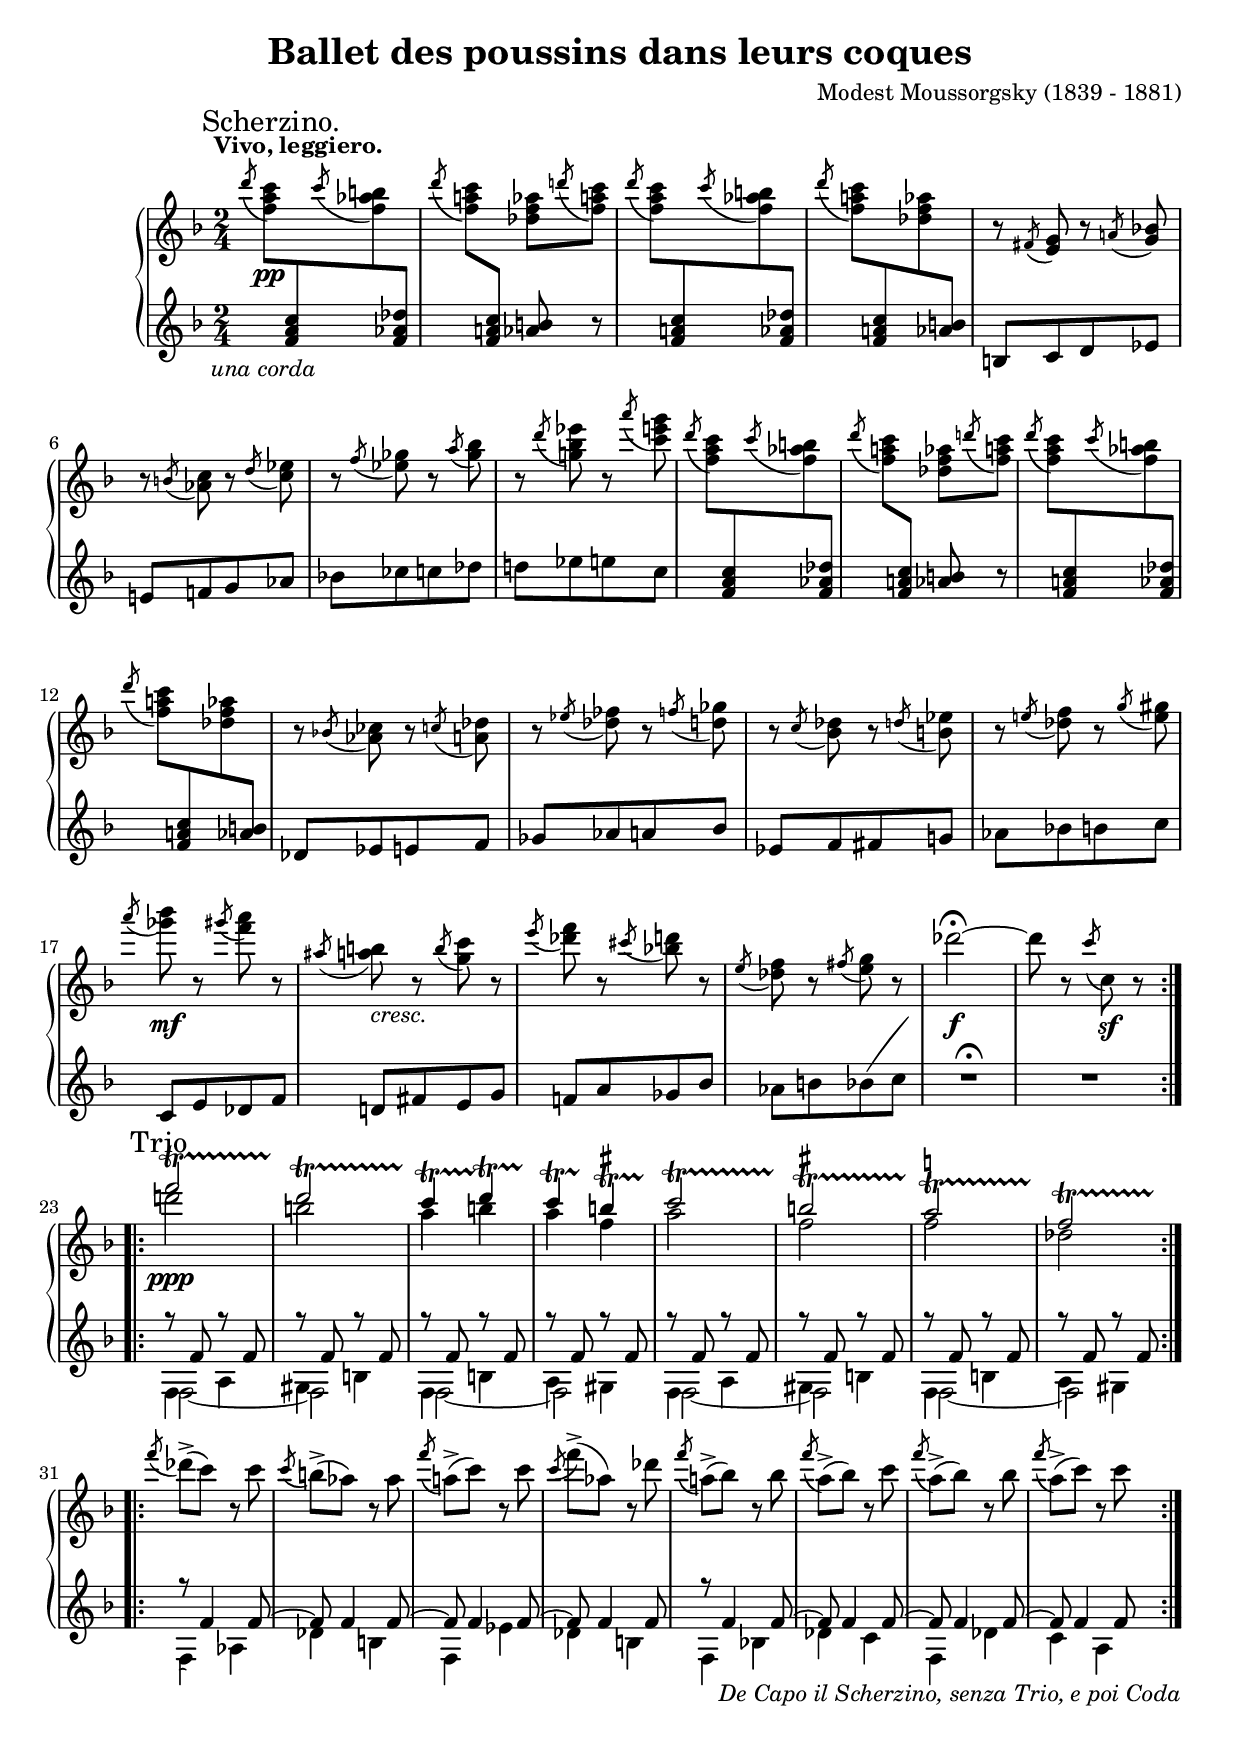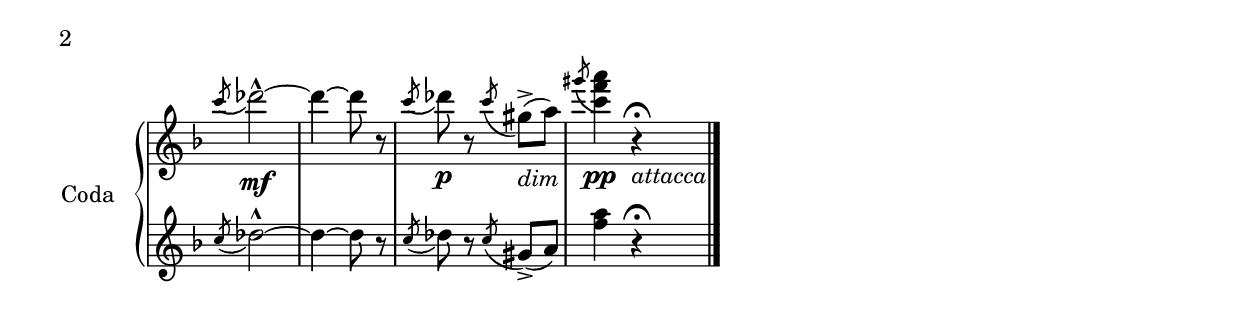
\version "2.18.2"
\language "english"

\header {
  title        = "Ballet des poussins dans leurs coques"
  composer     = "Modest Moussorgsky (1839 - 1881)"
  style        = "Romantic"
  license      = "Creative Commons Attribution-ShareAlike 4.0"
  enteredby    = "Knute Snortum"
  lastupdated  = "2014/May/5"
  date         = "1874"
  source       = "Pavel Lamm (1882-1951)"

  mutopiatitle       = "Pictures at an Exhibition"
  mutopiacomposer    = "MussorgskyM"
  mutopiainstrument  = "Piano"
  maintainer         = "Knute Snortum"
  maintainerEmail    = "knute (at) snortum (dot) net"
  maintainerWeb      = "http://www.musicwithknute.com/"
}

scherzino = {
  \once
  \override Score.RehearsalMark.self-alignment-X = #LEFT
  \mark "Scherzino."
}

trio = {
  \once
  \override Score.RehearsalMark.self-alignment-X = #LEFT
  \mark "Trio"
}

daCapoAdjust = {
  \override TextScript.X-offset = -38
  \override TextScript.Y-offset = -3
}

daCapo = \markup { \italic "De Capo il Scherzino, senza Trio, e poi Coda" }
cres = \markup { \italic "cresc." }
dimin = \markup { \italic "dim" }
attacca = \markup { \italic "attacca  " }

staffUp = \change Staff = "up"
staffDown = \change Staff = "down"

slurAcrossStaves = {
  \shape #'((0.1 . 0.1) (1 . 2) (1 . 3.5) (1 . 5)) Slur
}

highVoice = \relative c''' {
  \tempo "Vivo, leggiero."
  \scherzino
  | \acciaccatura { d8 } <f, a c>8 [ \pp \staffDown <f, a c> \staffUp
    \acciaccatura { c''8 } <f, af b> \staffDown <f, af df> ] \staffUp
  | \acciaccatura { d''8 } <f, a c>8 \staffDown <f, a c> \staffUp
    <df' f af> [ \acciaccatura { d'8 } <f, a c> ]
  | \acciaccatura { d'8 } <f, a c>8 [ \staffDown <f, a c> \staffUp
    \acciaccatura { c''8 } <f, af b> \staffDown <f, af df> ] \staffUp
  | \acciaccatura { d''8 } <f, a c>8 [ \staffDown <f, a c> \staffUp
    <df' f af> \staffDown <af b> ] \staffUp
  | r8 \acciaccatura { fs8 } <e g> r \acciaccatura { a8 } <g bf>
  | r8 \acciaccatura { b8 } <af c> r \acciaccatura { d8 } <c ef>
  | r8 \acciaccatura { f8 } <ef gf> r \acciaccatura { a8 } <gf bf>

  \barNumberCheck #8
  | r8 \acciaccatura { d'8 } <g, bf ef> r \acciaccatura { a'8 } <c, e g>
  | \acciaccatura { d8 } <f, a c>8 [ \staffDown <f, a c> \staffUp
    \acciaccatura { c''8 } <f, af b> \staffDown <f, af df> ] \staffUp
  | \acciaccatura { d''8 } <f, a c>8 \staffDown <f, a c> \staffUp
    <df' f af> [ \acciaccatura { d'8 } <f, a c> ]
  | \acciaccatura { d'8 } <f, a c>8 [ \staffDown <f, a c> \staffUp
    \acciaccatura { c''8 } <f, af b> \staffDown <f, af df> ] \staffUp
  | \acciaccatura { d''8 } <f, a c>8 [ \staffDown <f, a c> \staffUp
    <df' f af> \staffDown <af b> ] \staffUp
  | r8 \acciaccatura { bf8 } <af cf> r \acciaccatura { c8 } <a df>
  | r8 \acciaccatura { ef'8 } <df ff> r \acciaccatura { f8 } <d gf>
  | r8 \acciaccatura { c8 } <bf df> r \acciaccatura { d8 }  <b ef>
  | r8 \acciaccatura { e8 } <df f> r \acciaccatura { g8 } <e gs>
  | \acciaccatura { a'8 } <gf bf>8 \mf r \acciaccatura { gs8 } <f a> r
  | \acciaccatura { as,8 } <a b>8 _\cres r \acciaccatura { b8 } <g c> r
  | \acciaccatura { e'8 } <df f>8 r \acciaccatura { cs8 } <bf d> r
  | \acciaccatura { e,8 } <df f>8 r \acciaccatura { fs8 } <e g> r
  | df'2 ~ \f \fermata
  | df8 r \acciaccatura { c8 } c,8 \sf r \break
}

lowVoice = \relative c'' {
  | \acciaccatura { s8 } s2 \unaCorda
  | s4 <af b>8 r
  | s2 * 2
  | b,8 [ c d ef ]
  | e8 [ f g af ]
  | bf8 [ cf c df ]

  \barNumberCheck #8
  | d [ ef e c ]
  | s2
  | s4 <af b>8 r
  | s2 * 2
  | df,8 [ ef e f ]
  | gf8 [ af a bf ]
  | ef,8 [ f fs g ]

  \barNumberCheck #16
  | af8 [ bf b c ]
  | c,8 [ e df f ]
  | d [ fs e g ]
  | f [ a gf bf ]
  | af [ b \slurAcrossStaves bf ( c ) ]
  | R2 \fermataMarkup
  | R2
}

highVoiceTwo = \relative c''' {
  \trio
  \override TrillSpanner.X-extent = #'( 1 . 1 )
  \override TrillSpanner.Y-extent = #'( -2 . 0 )
  | f2 \startTrillSpan \ppp
  | d2 \startTrillSpan 
  | c4 \startTrillSpan d \startTrillSpan
  | c4 \startTrillSpan b \startTrillSpan ^\markup { \sharp }
  | c2 \startTrillSpan 
  | b2 \startTrillSpan ^\markup { \sharp }
  | a2 \startTrillSpan ^\markup { \natural }
  | f2 \startTrillSpan \break
}

upperMiddleTwo = \relative c''' {
  | d2 
  | b2
  | a4 b
  | a4 f
  | a2
  | f2
  | f2
  | df2
}

lowerMiddleTwo = \relative c' {
  \repeat unfold 8 { r8 f r f }
}

lowVoiceTwo = \relative c {
  << \\ { f2 ~ f f ~ f } \\ \\ { f4 a gs b f b a gs } >>
  << \\ { f2 ~ f f ~ f } \\ \\ { f4 a gs b f b a gs } >>
}

highVoiceThree = \relative c''' {
  | \acciaccatura { f8 } df8-> ( c ) r c
  | \acciaccatura { c8 } b8-> ( af ) r af
  | \acciaccatura { f'8 } a,8-> ( c ) r c
  | \acciaccatura { c8 } f8-> ( af, ) r df 
  | \acciaccatura { f8 } a,-> ( bf ) r bf
  | \acciaccatura { f'8 } a,-> ( bf ) r c
  | \acciaccatura { f8 } a,-> ( bf ) r bf
  | \acciaccatura { f'8 } a,8-> ( c ) r c
}

lowerMiddleThree = \relative c' {
  | r8 f4 f8 ~
  | f8 f4 f8 ~
  | f8 f4 f8 ~
  | f8 f4 f8
  | r8 f4 f8 ~
  | f8 f4 f8 ~
  | f8 f4 f8 ~
  | f8 f4 \daCapoAdjust f8 _\daCapo
}

lowVoiceThree = \relative c {
  | \acciaccatura { s8 }  \stemDown f4 af
  | df4 b
  | f4 ef'
  | df4 b
  | f4 bf
  | df4 c 
  | f,4 df' 
  | c4 a 
}

global = {
  \key f \major
  \time 2/4
  \accidentalStyle piano
}

\score {
  \new PianoStaff <<
    \new Staff = "up" {
      \global
      \repeat volta 2 { \highVoice }
      \repeat volta 2 {
        <<
          \new Voice { \voiceOne \highVoiceTwo }
          \new Voice { \voiceTwo \upperMiddleTwo }
        >>
      }
      \repeat volta 2 { \highVoiceThree }
    }
    \new Staff = "down" {
      \global
      \repeat volta 2 { \lowVoice }
      \repeat volta 2 {
        <<
          \new Voice { \voiceThree \lowerMiddleTwo }
          \new Voice { \voiceFour \lowVoiceTwo }
        >>
      }
      \repeat volta 2 {
        <<
          \new Voice { \voiceThree \lowerMiddleThree }
          \new Voice { \voiceFour \lowVoiceThree }
        >>
      }
    }
  >>
  \layout {
  }
  \midi {
    \tempo 4 = 160
  }
}

% Coda

highVoiceCoda = \relative c''' {
  | \acciaccatura { c8 } df2-^ ~ \mf
  | df4 ~ df8 r
  | \acciaccatura { c8 } df8 \p r \acciaccatura { c8 } gs-> _\dimin ( a )
  | \acciaccatura { gs'8 } <c, f a>4 \pp r _\attacca \fermata
  \bar "|."
}

lowVoiceCoda = \relative c'' {
  | \acciaccatura { c8 } df2-^ ~
  | df4 ~ df8 r
  | \acciaccatura { c8 } df8 r \acciaccatura { c8 } gs-> ( a )
  | <f' a>4 r \fermata
}

globalCoda = {
  \key f \major
  \time 2/4
  \omit Staff.TimeSignature
}

\score {
  \new PianoStaff \with {
    instrumentName = #"Coda"
  }<<
    \new Staff {
      \globalCoda
      \highVoiceCoda
    }
    \new Staff {
      \globalCoda
      \lowVoiceCoda
    }
  >>
  \layout {
  }
  \midi {
  }
}
    
